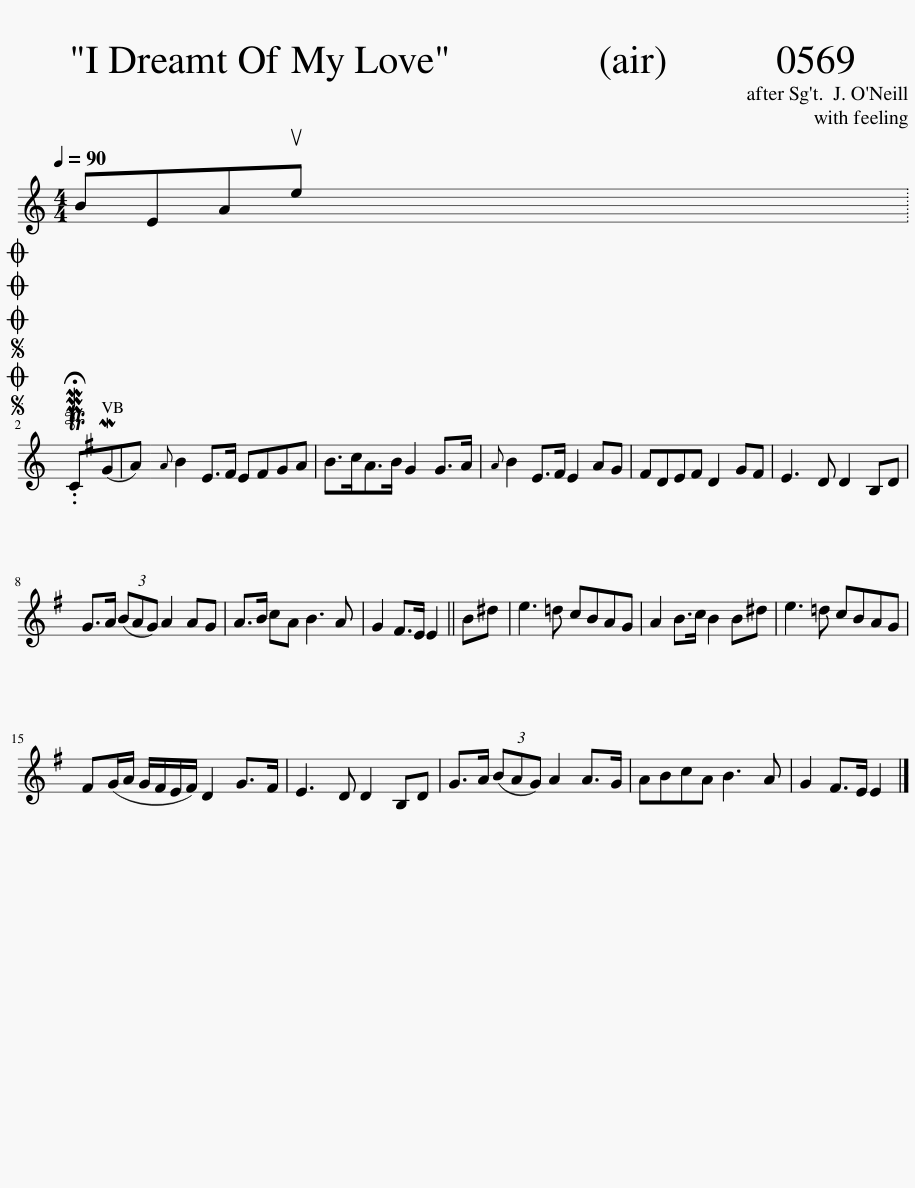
X:1
L:1/8
Q:1/4=90
M:4/4
I:linebreak $
K:C
V:1 treble
V:1
 BEAue x2002 |$SOSOOO .!fermata!PMTC(MGA) |{A} B2 E>^F EFGA | B>cA>B G2 G>A |{A} B2 E>^F E2 AG | %5
 ^FDEF D2 GF | E3 D D2 B,D |$ G>A (3(BAG) A2 AG | A>B cA B3 A | G2 ^F>E E2 || %10
 B^d | e3 =d cBAG | A2 B>c B2 B^d | e3 =d cBAG |$ ^F(G/A/ G/F/E/F/) D2 G>F | %15
 E3 D D2 B,D | G>A (3(BAG) A2 A>G | ABcA B3 A | G2 ^F>E E2 |] %19
